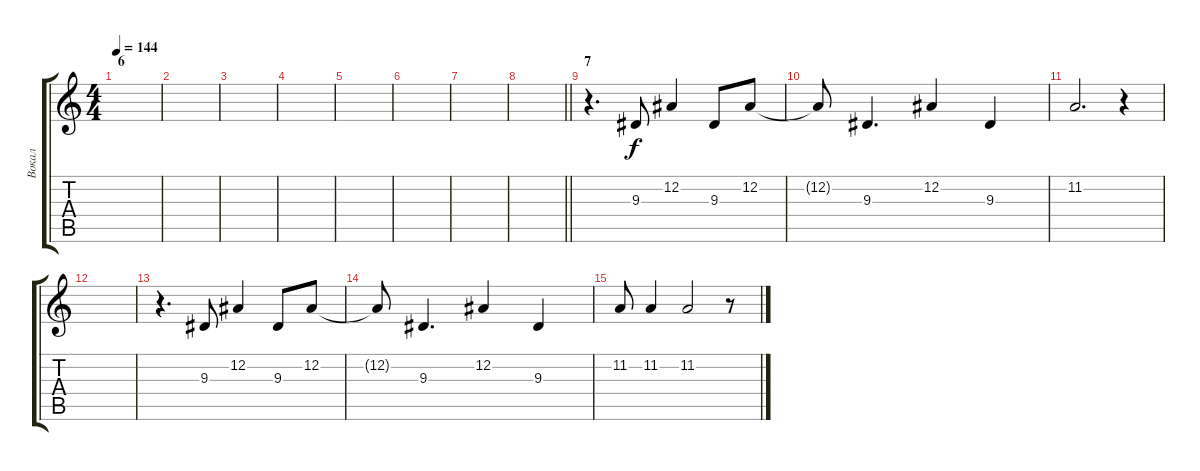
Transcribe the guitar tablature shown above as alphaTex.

\track ("Вокал" "Вокал") {instrument choiraahs}
\staff {score tabs}
\tuning (Eb4 Bb3 Gb3 Db3 Ab2 Eb2) {hide}
\ts (4 4)
\section ("" "6")
\tempo 144
\clef g2
\ks c
|
|
|
|
|
|
|
\barLineRight lightlight
|
\section ("" "7")
r.4{d} 9.3.8 12.2.4 9.3.8 12.2.8 |
12.2{t}.8 9.3.4{d} 12.2.4 9.3.4 |
11.2.2{d} r.4 |
|
r.4{d} 9.3.8 12.2.4 9.3.8 12.2.8 |
12.2{t}.8 9.3.4{d} 12.2.4 9.3.4 |
11.2.8 11.2.4 11.2.2 r.8
